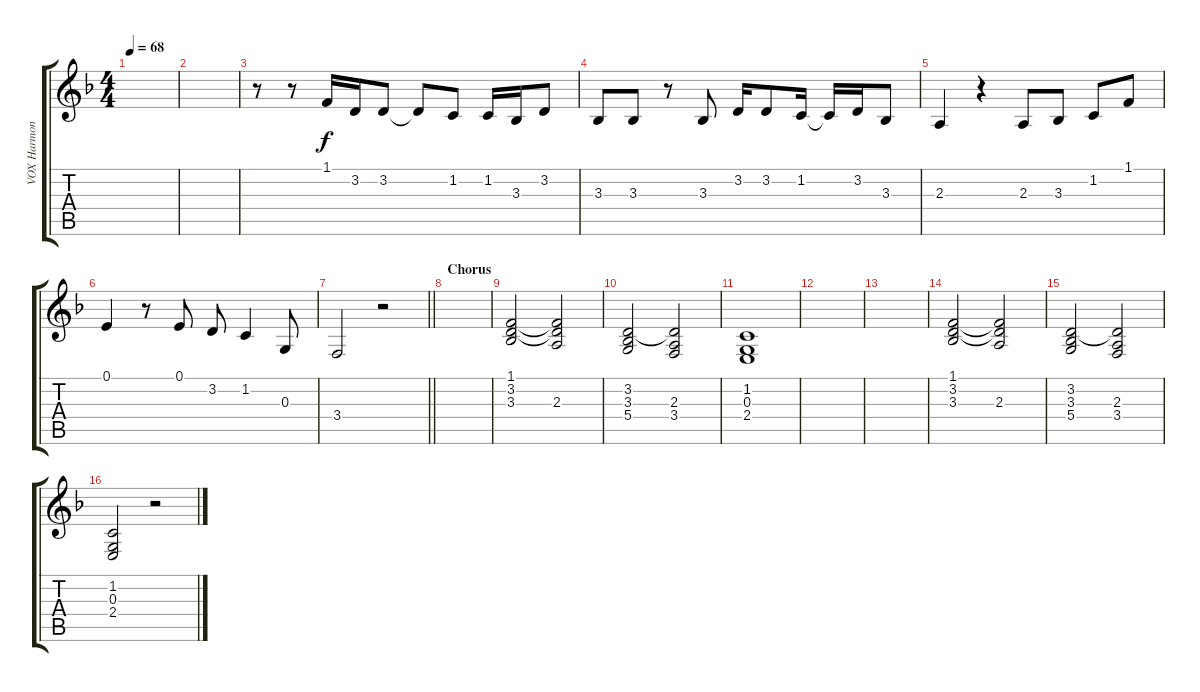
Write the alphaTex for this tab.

\track ("VOX Harmonies" "VOX Harmon") {instrument choiraahs}
\staff {score tabs}
\tuning (E4 B3 G3 D3 A2 E2) {hide}
\ts (4 4)
\tempo 68
\clef g2
\ks f
|
|
r.8 r.8{volume 10 instrument altosax} 1.1.16 3.2.16 3.2.8 3.2{t}.8 1.2.8 1.2.16 3.3.16 3.2.8 |
3.3.8 3.3.8 r.8 3.3.8 3.2.16 3.2.8 1.2.16 1.2{t}.16 3.2.16 3.3.8 |
2.3.4 r.4 2.3.8 3.3.8 1.2.8 1.1.8 |
0.1.4 r.8 0.1.8 3.2.8 1.2.4 0.3.8 |
\barLineRight lightlight
3.4.2 r.2 |
\section ("" "Chorus")
|
(1.1 3.2 3.3).2{volume 6 instrument choiraahs} (1.1{t} 3.2{t} 2.3).2 |
(3.2 3.3 5.4).2 (3.2{t} 2.3 3.4).2 |
(1.2 0.3 2.4).1 |
|
|
(1.1 3.2 3.3).2 (1.1{t} 3.2{t} 2.3).2 |
(3.2 3.3 5.4).2 (3.2{t} 2.3 3.4).2 |
(1.2 0.3 2.4).2 r.2
